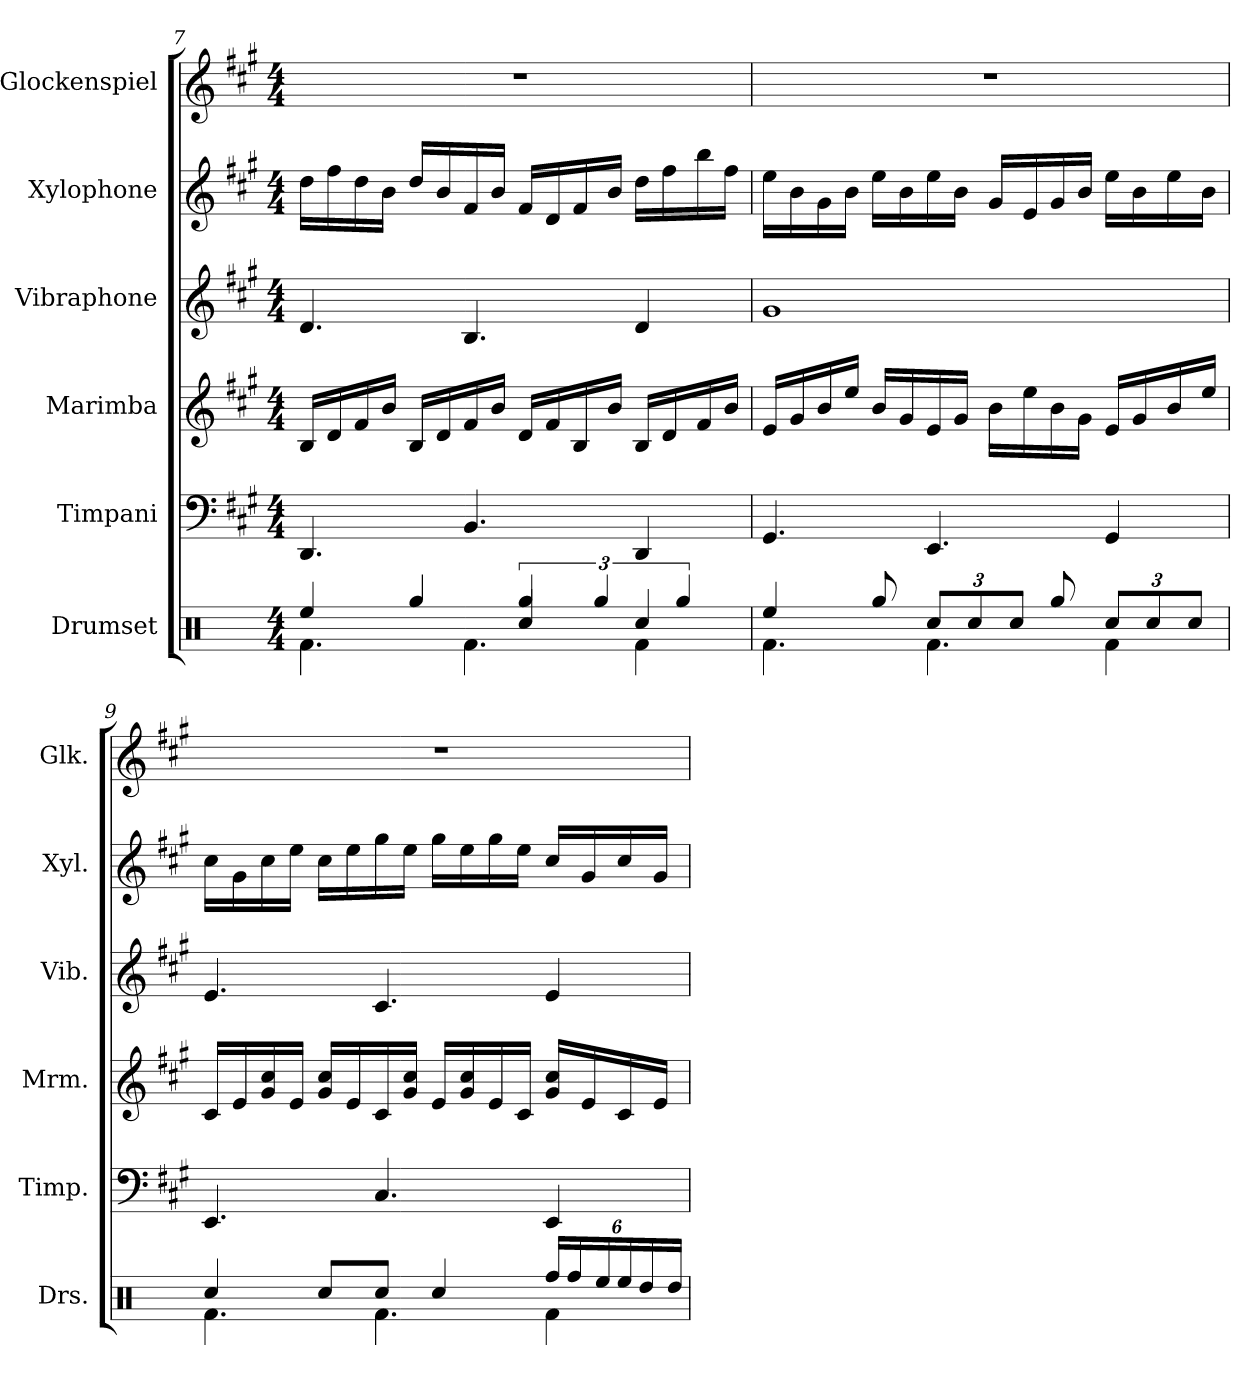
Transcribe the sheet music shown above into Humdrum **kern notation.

**kern	**kern	**kern	**kern	**kern	**kern
*part6	*part5	*part4	*part3	*part2	*part1
*staff6	*staff5	*staff4	*staff3	*staff2	*staff1
*I"Drumset	*I"Timpani	*I"Marimba	*I"Vibraphone	*I"Xylophone	*I"Glockenspiel
*I'Drs.	*I'Timp.	*I'Mrm.	*I'Vib.	*I'Xyl.	*I'Glk.
!!LO:PB:g=z
*clefX	*clefF4	*clefG2	*clefG2	*clefG2	*clefG2
*	*	*	*	*ITrd-7c-12	*ITrd-14c-24
*k[]	*k[f#c#g#]	*k[f#c#g#]	*k[f#c#g#]	*k[f#c#g#]	*k[f#c#g#]
*M4/4	*M4/4	*M4/4	*M4/4	*M4/4	*M4/4
=7	=7	=7	=7	=7	=7
*^	*	*	*	*	*
*	*^	*	*	*	*	*
4Ree/	4.Rf\	2ryy	4.DD/	16B/LL	4.d/	16ddd\LL	1r
.	.	.	.	16d/	.	16fff#\	.
.	.	.	.	16f#/	.	16ddd\	.
.	.	.	.	16b/JJ	.	16bb\JJ	.
4Rgg/	.	.	.	16B/LL	.	16ddd/LL	.
.	.	.	.	16d/	.	16bb/	.
.	4.Rf\	.	4.BB/	16f#/	4.B/	16ff#/	.
.	.	.	.	16b/JJ	.	16bb/JJ	.
6Rgg/	.	4Rcc/	.	16d/LL	.	16ff#/LL	.
.	.	.	.	16f#/	.	16dd/	.
.	.	.	.	16B/	.	16ff#/	.
6Rgg/	.	.	.	.	.	.	.
.	.	.	.	16b/JJ	.	16bb/JJ	.
.	4Rf\	4Rcc/	4DD/	16B/LL	4d/	16ddd\LL	.
.	.	.	.	16d/	.	16fff#\	.
6Rgg/	.	.	.	.	.	.	.
.	.	.	.	16f#/	.	16bbb\	.
.	.	.	.	16b/JJ	.	16fff#\JJ	.
*	*v	*v	*	*	*	*	*
=8	=8	=8	=8	=8	=8	=8
4Ree/	4.Rf\	4.GG#/	16e/LL	1g#	16eee\LL	1r
.	.	.	16g#/	.	16bb\	.
.	.	.	16b/	.	16gg#\	.
.	.	.	16ee/JJ	.	16bb\JJ	.
8Rgg/	.	.	16b/LL	.	16eee\LL	.
.	.	.	16g#/	.	16bb\	.
*Xbrackettup	*	*	*	*	*	*
12Rcc/L	4.Rf\	4.EE/	16e/	.	16eee\	.
.	.	.	16g#/JJ	.	16bb\JJ	.
12Rcc/	.	.	.	.	.	.
.	.	.	16b\LL	.	16gg#/LL	.
12Rcc/J	.	.	.	.	.	.
.	.	.	16ee\	.	16ee/	.
8Rgg/	.	.	16b\	.	16gg#/	.
.	.	.	16g#\JJ	.	16bb/JJ	.
12Rcc/L	4Rf\	4GG#/	16e/LL	.	16eee\LL	.
.	.	.	16g#/	.	16bb\	.
12Rcc/	.	.	.	.	.	.
.	.	.	16b/	.	16eee\	.
12Rcc/J	.	.	.	.	.	.
.	.	.	16ee/JJ	.	16bb\JJ	.
!!LO:LB:g=z
=9	=9	=9	=9	=9	=9	=9
4Rcc/	4.Rf\	4.EE/	16c#/LL	4.e/	16ccc#\LL	1r
.	.	.	16e/	.	16gg#\	.
.	.	.	16g#/ 16cc#/	.	16ccc#\	.
.	.	.	16e/JJ	.	16eee\JJ	.
8Rcc/L	.	.	16g#/ 16cc#/LL	.	16ccc#\LL	.
.	.	.	16e/	.	16eee\	.
8Rcc/J	4.Rf\	4.C#/	16c#/	4.c#/	16ggg#\	.
.	.	.	16g#/ 16cc#/JJ	.	16eee\JJ	.
4Rcc/	.	.	16e/LL	.	16ggg#\LL	.
.	.	.	16g#/ 16cc#/	.	16eee\	.
.	.	.	16e/	.	16ggg#\	.
.	.	.	16c#/JJ	.	16eee\JJ	.
24Rff/LL	4Rf\	4EE/	16g#/ 16cc#/LL	4e/	16ccc#/LL	.
24Rff/	.	.	.	.	.	.
.	.	.	16e/	.	16gg#/	.
24Ree/	.	.	.	.	.	.
24Ree/	.	.	16c#/	.	16ccc#/	.
24Rdd/	.	.	.	.	.	.
.	.	.	16e/JJ	.	16gg#/JJ	.
24Rdd/JJ	.	.	.	.	.	.
*v	*v	*	*	*	*	*
=	=	=	=	=	=
*-	*-	*-	*-	*-	*-
